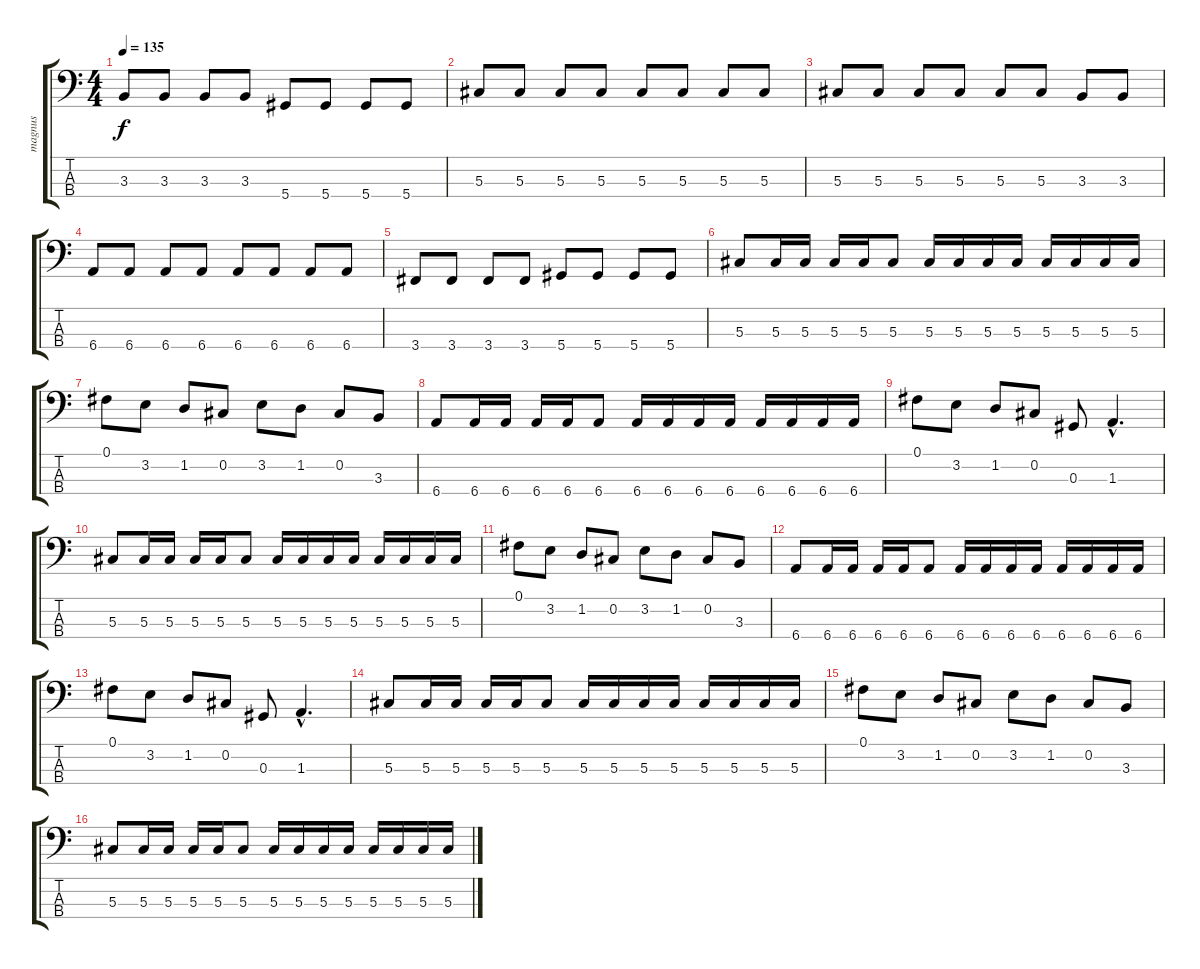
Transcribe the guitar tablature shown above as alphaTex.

\track ("magnus" "magnus") {instrument electricbassfinger}
\staff {score tabs}
\tuning (Gb2 Db2 Ab1 Eb1) {hide}
\ts (4 4)
\tempo 135
\clef f4
\ks c
3.3.8{dy f} 3.3.8 3.3.8 3.3.8 5.4.8 5.4.8 5.4.8 5.4.8 |
5.3.8 5.3.8 5.3.8 5.3.8 5.3.8 5.3.8 5.3.8 5.3.8 |
5.3.8 5.3.8 5.3.8 5.3.8 5.3.8 5.3.8 3.3.8 3.3.8 |
6.4.8 6.4.8 6.4.8 6.4.8 6.4.8 6.4.8 6.4.8 6.4.8 |
3.4.8 3.4.8 3.4.8 3.4.8 5.4.8 5.4.8 5.4.8 5.4.8 |
5.3.8 5.3.16 5.3.16 5.3.16 5.3.16 5.3.8 5.3.16 5.3.16 5.3.16 5.3.16 5.3.16 5.3.16 5.3.16 5.3.16 |
0.1.8 3.2.8 1.2.8 0.2.8 3.2.8 1.2.8 0.2.8 3.3.8 |
6.4.8 6.4.16 6.4.16 6.4.16 6.4.16 6.4.8 6.4.16 6.4.16 6.4.16 6.4.16 6.4.16 6.4.16 6.4.16 6.4.16 |
0.1.8 3.2.8 1.2.8 0.2.8 0.3.8 1.3{hac}.4{d} |
5.3.8 5.3.16 5.3.16 5.3.16 5.3.16 5.3.8 5.3.16 5.3.16 5.3.16 5.3.16 5.3.16 5.3.16 5.3.16 5.3.16 |
0.1.8 3.2.8 1.2.8 0.2.8 3.2.8 1.2.8 0.2.8 3.3.8 |
6.4.8 6.4.16 6.4.16 6.4.16 6.4.16 6.4.8 6.4.16 6.4.16 6.4.16 6.4.16 6.4.16 6.4.16 6.4.16 6.4.16 |
0.1.8 3.2.8 1.2.8 0.2.8 0.3.8 1.3{hac}.4{d} |
5.3.8 5.3.16 5.3.16 5.3.16 5.3.16 5.3.8 5.3.16 5.3.16 5.3.16 5.3.16 5.3.16 5.3.16 5.3.16 5.3.16 |
0.1.8 3.2.8 1.2.8 0.2.8 3.2.8 1.2.8 0.2.8 3.3.8 |
5.3.8 5.3.16 5.3.16 5.3.16 5.3.16 5.3.8 5.3.16 5.3.16 5.3.16 5.3.16 5.3.16 5.3.16 5.3.16 5.3.16
